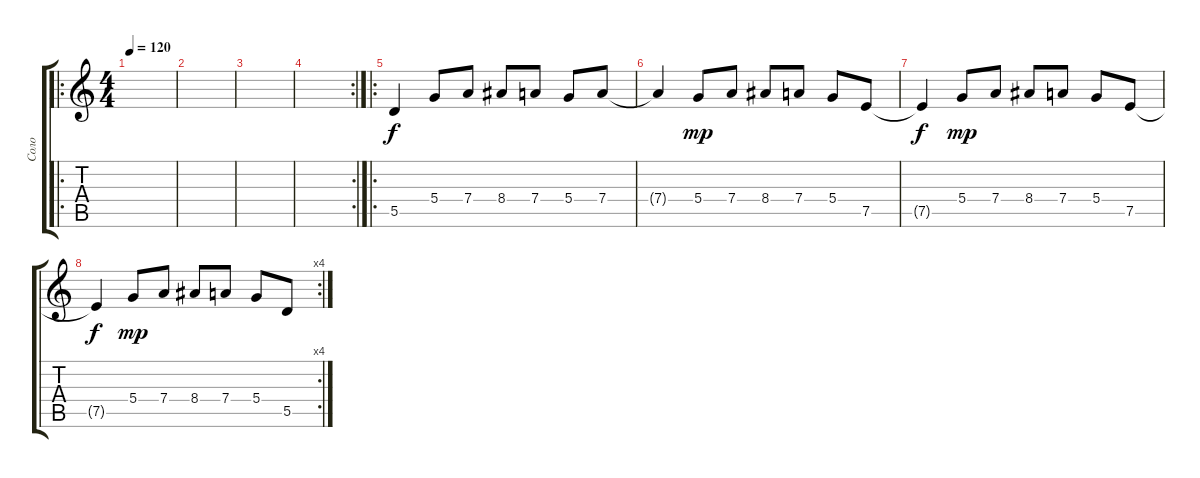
\track ("Соло" "Соло") {instrument distortionguitar}
\staff {score tabs}
\tuning (E4 B3 G3 D3 A2 E2) {hide}
\ro
\ts (4 4)
\tempo 120
\clef g2
\ks c
|
|
|
\rc 2
|
\ro
5.5.4 5.4.8 7.4.8 8.4.8 7.4.8 5.4.8 7.4.8 |
7.4{t}.4{dy f} 5.4.8{dy mp} 7.4.8 8.4.8 7.4.8 5.4.8 7.5.8 |
7.5{t}.4{dy f} 5.4.8{dy mp} 7.4.8 8.4.8 7.4.8 5.4.8 7.5.8 |
\rc 4
7.5{t}.4{dy f} 5.4.8{dy mp} 7.4.8 8.4.8 7.4.8 5.4.8 5.5.8
